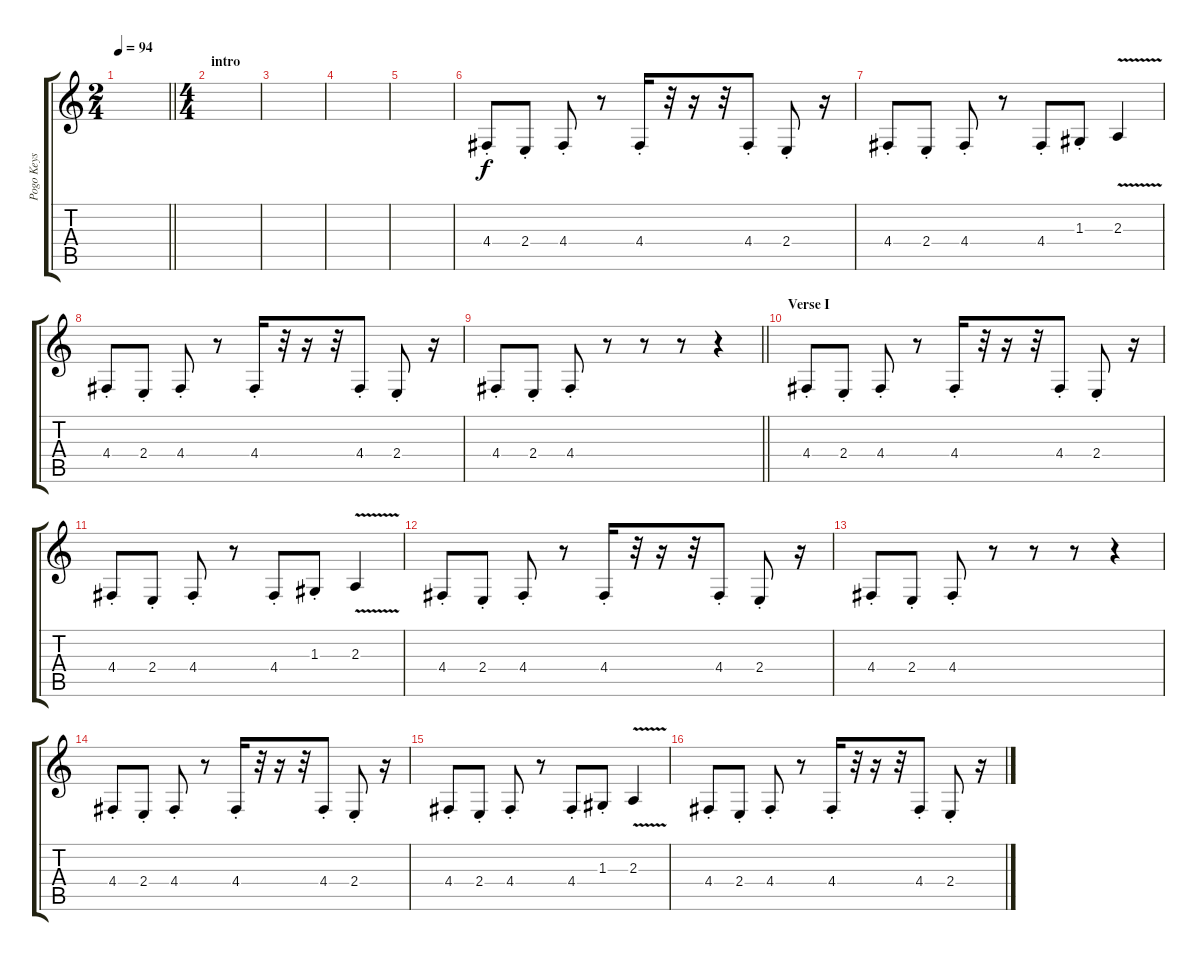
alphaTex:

\track ("Pogo Keys I" "Pogo Keys ") {instrument lead8bassandlead}
\staff {score tabs}
\tuning (E4 B3 G3 D3 A2 E2) {hide}
\ts (2 4)
\tempo 94
\clef g2
\barLineRight lightlight
\ks c
|
\ts (4 4)
\section ("" "intro")
|
|
|
|
4.4{st}.8 2.4{st}.8 4.4{st}.8 r.8 4.4{st}.16 r.32 r.16 r.32 4.4{st}.8 2.4{st}.8 r.16 |
4.4{st}.8 2.4{st}.8 4.4{st}.8 r.8 4.4{st}.8 1.3{st}.8 2.3{v}.4 |
4.4{st}.8 2.4{st}.8 4.4{st}.8 r.8 4.4{st}.16 r.32 r.16 r.32 4.4{st}.8 2.4{st}.8 r.16 |
\barLineRight lightlight
4.4{st}.8 2.4{st}.8 4.4{st}.8 r.8 r.8 r.8 r.4 |
\section ("" "Verse I")
4.4{st}.8 2.4{st}.8 4.4{st}.8 r.8 4.4{st}.16 r.32 r.16 r.32 4.4{st}.8 2.4{st}.8 r.16 |
4.4{st}.8 2.4{st}.8 4.4{st}.8 r.8 4.4{st}.8 1.3{st}.8 2.3{v}.4 |
4.4{st}.8 2.4{st}.8 4.4{st}.8 r.8 4.4{st}.16 r.32 r.16 r.32 4.4{st}.8 2.4{st}.8 r.16 |
4.4{st}.8 2.4{st}.8 4.4{st}.8 r.8 r.8 r.8 r.4 |
4.4{st}.8 2.4{st}.8 4.4{st}.8 r.8 4.4{st}.16 r.32 r.16 r.32 4.4{st}.8 2.4{st}.8 r.16 |
4.4{st}.8 2.4{st}.8 4.4{st}.8 r.8 4.4{st}.8 1.3{st}.8 2.3{v}.4 |
4.4{st}.8 2.4{st}.8 4.4{st}.8 r.8 4.4{st}.16 r.32 r.16 r.32 4.4{st}.8 2.4{st}.8 r.16
